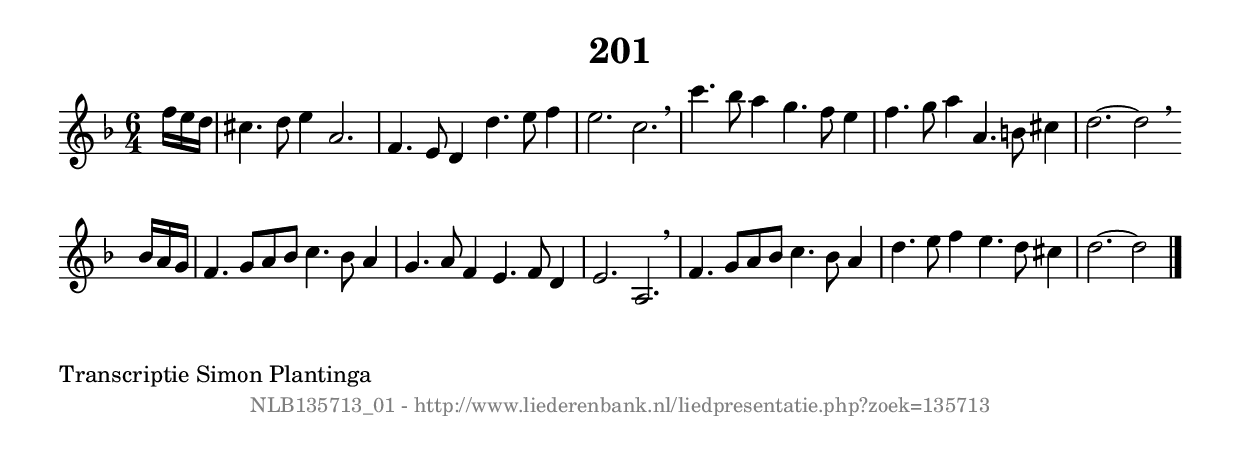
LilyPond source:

%
% produced by wce2krn 1.64 (7 June 2014)
%
\version"2.16"
#(append! paper-alist '(("long" . (cons (* 210 mm) (* 2000 mm)))))
#(set-default-paper-size "long")
sb = {\breathe}
mBreak = {\breathe }
bBreak = {\breathe }
x = {\once\override NoteHead #'style = #'cross }
gl=\glissando
itime={\override Staff.TimeSignature #'stencil = ##f }
ficta = {\once\set suggestAccidentals = ##t}
fine = {\once\override Score.RehearsalMark #'self-alignment-X = #1 \mark \markup {\italic{Fine}}}
dc = {\once\override Score.RehearsalMark #'self-alignment-X = #1 \mark \markup {\italic{D.C.}}}
dcf = {\once\override Score.RehearsalMark #'self-alignment-X = #1 \mark \markup {\italic{D.C. al Fine}}}
dcc = {\once\override Score.RehearsalMark #'self-alignment-X = #1 \mark \markup {\italic{D.C. al Coda}}}
ds = {\once\override Score.RehearsalMark #'self-alignment-X = #1 \mark \markup {\italic{D.S.}}}
dsf = {\once\override Score.RehearsalMark #'self-alignment-X = #1 \mark \markup {\italic{D.S. al Fine}}}
dsc = {\once\override Score.RehearsalMark #'self-alignment-X = #1 \mark \markup {\italic{D.S. al Coda}}}
pv = {\set Score.repeatCommands = #'((volta "1"))}
sv = {\set Score.repeatCommands = #'((volta "2"))}
tv = {\set Score.repeatCommands = #'((volta "3"))}
qv = {\set Score.repeatCommands = #'((volta "4"))}
xv = {\set Score.repeatCommands = #'((volta #f))}
\header{ tagline = ""
title = "201"
}
\score {{
\key d \minor
\relative g'
{
\set melismaBusyProperties = #'()
\partial 32*6
\time 6/4
\tempo 4=120
\override Score.MetronomeMark #'transparent = ##t
\override Score.RehearsalMark #'break-visibility = #(vector #t #t #f)
f'16 e16 d16 | cis4. d8 e4 a,2. | f4. e8 d4 d'4. e8 f4 | e2. c2. \sb | c'4. bes8 a4 g4. f8 e4 | f4. g8 a4 a,4. b8 cis4 | d2.~ d2 s16 \bar ":|:" \bBreak
bes16 a16 g16 | f4. g8 a8 bes8 c4. bes8 a4 | g4. a8 f4 e4. f8 d4 | e2. a,2. \sb | f'4. g8 a8 bes8 c4. bes8 a4 | d4. e8 f4 e4. d8 cis4 | d2.~ d2 \bar "|."
 }}
 \midi { }
 \layout {
            indent = 0.0\cm
}
}
\markup { \wordwrap-string #" 
Transcriptie Simon Plantinga
"}
\markup { \vspace #0 } \markup { \with-color #grey \fill-line { \center-column { \smaller "NLB135713_01 - http://www.liederenbank.nl/liedpresentatie.php?zoek=135713" } } }
